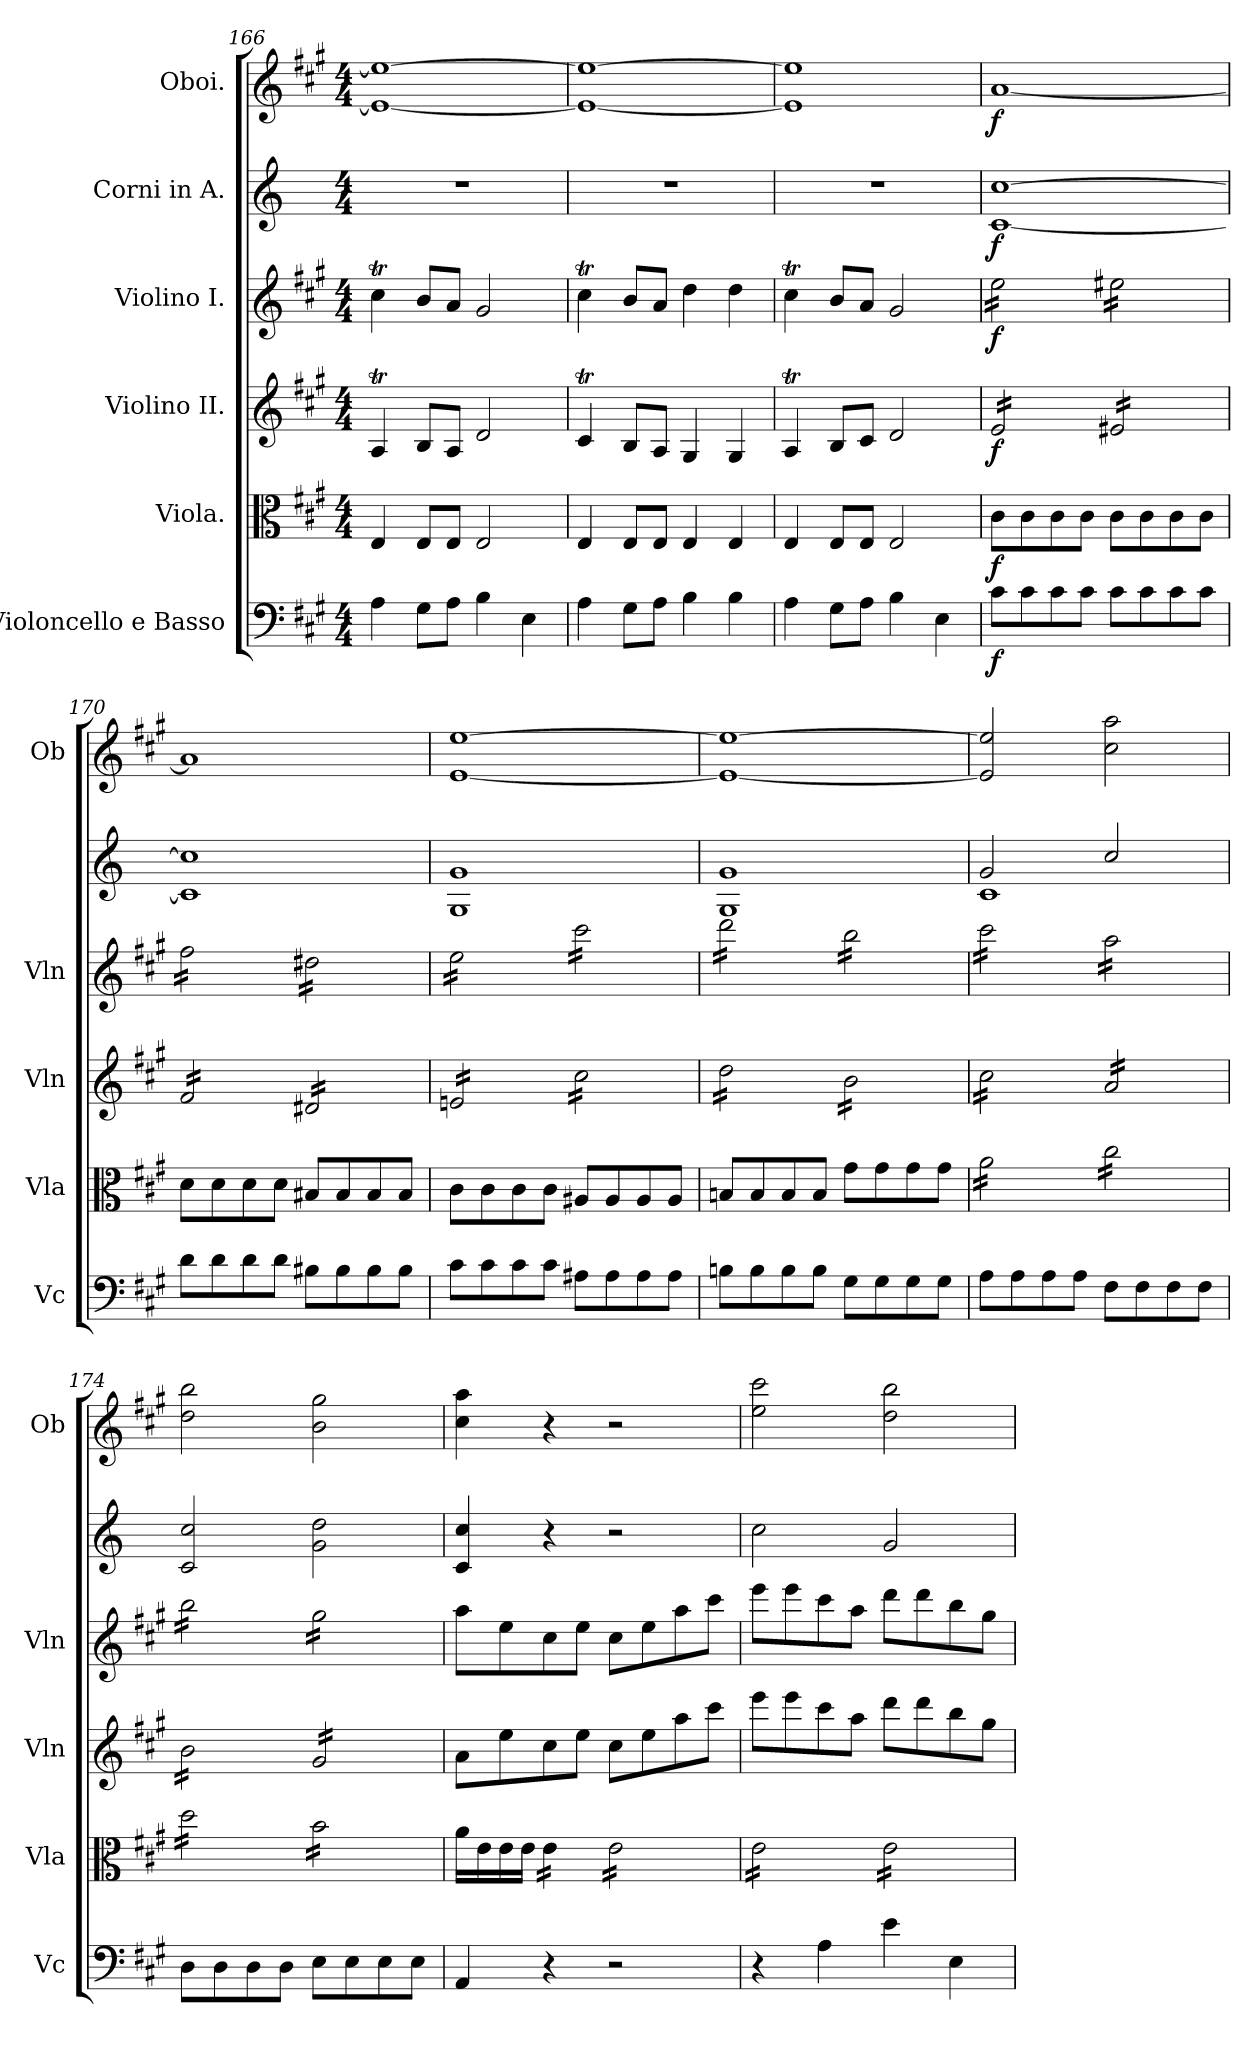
**kern	**dynam	**kern	**dynam	**kern	**dynam	**kern	**dynam	**kern	**dynam	**kern	**dynam
*part6	*part6	*part5	*part5	*part4	*part4	*part3	*part3	*part2	*part2	*part1	*part1
*staff6	*staff6	*staff5	*staff5	*staff4	*staff4	*staff3	*staff3	*staff2	*staff2	*staff1	*staff1
*I"Violoncello e Basso	*	*I"Viola.	*	*I"Violino II.	*	*I"Violino I.	*	*I"Corni in A.	*	*I"Oboi.	*
*I'Vc	*	*I'Vla	*	*I'Vln	*	*I'Vln	*	*	*	*I'Ob	*
*clefF4	*	*clefC3	*	*clefG2	*	*clefG2	*	*clefG2	*	*clefG2	*
*	*	*	*	*	*	*	*	*ITrd2c3	*	*	*
*k[f#c#g#]	*	*k[f#c#g#]	*	*k[f#c#g#]	*	*k[f#c#g#]	*	*k[f#c#g#]	*	*k[f#c#g#]	*
*M4/4	*	*M4/4	*	*M4/4	*	*M4/4	*	*M4/4	*	*M4/4	*
=166	=166	=166	=166	=166	=166	=166	=166	=166	=166	=166	=166
4A\	.	4E/	.	4AT/	.	4cc#t\	.	1r	.	1e_ 1ee_	.
8G#\L	.	8E/L	.	8B/L	.	8b/L	.	.	.	.	.
8A\J	.	8E/J	.	8A/J	.	8a/J	.	.	.	.	.
4B\	.	2E/	.	2d/	.	2g#/	.	.	.	.	.
4E\	.	.	.	.	.	.	.	.	.	.	.
=167	=167	=167	=167	=167	=167	=167	=167	=167	=167	=167	=167
4A\	.	4E/	.	4c#t/	.	4cc#t\	.	1r	.	1e_ 1ee_	.
8G#\L	.	8E/L	.	8B/L	.	8b/L	.	.	.	.	.
8A\J	.	8E/J	.	8A/J	.	8a/J	.	.	.	.	.
4B\	.	4E/	.	4G#/	.	4dd\	.	.	.	.	.
4B\	.	4E/	.	4G#/	.	4dd\	.	.	.	.	.
=168	=168	=168	=168	=168	=168	=168	=168	=168	=168	=168	=168
4A\	.	4E/	.	4AT/	.	4cc#t\	.	1r	.	1e] 1ee]	.
8G#\L	.	8E/L	.	8B/L	.	8b/L	.	.	.	.	.
8A\J	.	8E/J	.	8c#/J	.	8a/J	.	.	.	.	.
4B\	.	2E/	.	2d/	.	2g#/	.	.	.	.	.
4E\	.	.	.	.	.	.	.	.	.	.	.
=169	=169	=169	=169	=169	=169	=169	=169	=169	=169	=169	=169
!	!LO:DY:b	!	!LO:DY:b	!	!LO:DY:b	!	!LO:DY:b	!	!LO:DY:b	!	!LO:DY:b
*	*	*	*	*tremolo	*	*	*	*	*	*	*
*	*	*	*	*	*	*tremolo	*	*	*	*	*
8c#\L	f	8c#\L	f	16e/LL	f	16ee\LL	f	[1A [1a	f	[1a	f
.	.	.	.	16e/	.	16ee\	.	.	.	.	.
8c#\	.	8c#\	.	16e/	.	16ee\	.	.	.	.	.
.	.	.	.	16e/	.	16ee\	.	.	.	.	.
8c#\	.	8c#\	.	16e/	.	16ee\	.	.	.	.	.
.	.	.	.	16e/	.	16ee\	.	.	.	.	.
8c#\J	.	8c#\J	.	16e/	.	16ee\	.	.	.	.	.
.	.	.	.	16e/JJ	.	16ee\JJ	.	.	.	.	.
8c#\L	.	8c#\L	.	16e#X/LL	.	16ee#X\LL	.	.	.	.	.
.	.	.	.	16e#X/	.	16ee#X\	.	.	.	.	.
8c#\	.	8c#\	.	16e#X/	.	16ee#X\	.	.	.	.	.
.	.	.	.	16e#X/	.	16ee#X\	.	.	.	.	.
8c#\	.	8c#\	.	16e#X/	.	16ee#X\	.	.	.	.	.
.	.	.	.	16e#X/	.	16ee#X\	.	.	.	.	.
8c#\J	.	8c#\J	.	16e#X/	.	16ee#X\	.	.	.	.	.
.	.	.	.	16e#X/JJ	.	16ee#X\JJ	.	.	.	.	.
!!LO:PB:g=z
=170	=170	=170	=170	=170	=170	=170	=170	=170	=170	=170	=170
8d\L	.	8d\L	.	16f#/LL	.	16ff#\LL	.	1A] 1a]	.	1a]	.
.	.	.	.	16f#/	.	16ff#\	.	.	.	.	.
8d\	.	8d\	.	16f#/	.	16ff#\	.	.	.	.	.
.	.	.	.	16f#/	.	16ff#\	.	.	.	.	.
8d\	.	8d\	.	16f#/	.	16ff#\	.	.	.	.	.
.	.	.	.	16f#/	.	16ff#\	.	.	.	.	.
8d\J	.	8d\J	.	16f#/	.	16ff#\	.	.	.	.	.
.	.	.	.	16f#/JJ	.	16ff#\JJ	.	.	.	.	.
8B#X\L	.	8B#X/L	.	16d#X/LL	.	16dd#X\LL	.	.	.	.	.
.	.	.	.	16d#X/	.	16dd#X\	.	.	.	.	.
8B#\	.	8B#/	.	16d#X/	.	16dd#X\	.	.	.	.	.
.	.	.	.	16d#X/	.	16dd#X\	.	.	.	.	.
8B#\	.	8B#/	.	16d#X/	.	16dd#X\	.	.	.	.	.
.	.	.	.	16d#X/	.	16dd#X\	.	.	.	.	.
8B#\J	.	8B#/J	.	16d#X/	.	16dd#X\	.	.	.	.	.
.	.	.	.	16d#X/JJ	.	16dd#X\JJ	.	.	.	.	.
=171	=171	=171	=171	=171	=171	=171	=171	=171	=171	=171	=171
8c#\L	.	8c#\L	.	16en/LL	.	16ee\LL	.	1E 1e	.	[1e [1ee	.
.	.	.	.	16en/	.	16ee\	.	.	.	.	.
8c#\	.	8c#\	.	16en/	.	16ee\	.	.	.	.	.
.	.	.	.	16en/	.	16ee\	.	.	.	.	.
8c#\	.	8c#\	.	16en/	.	16ee\	.	.	.	.	.
.	.	.	.	16en/	.	16ee\	.	.	.	.	.
8c#\J	.	8c#\J	.	16en/	.	16ee\	.	.	.	.	.
.	.	.	.	16en/JJ	.	16ee\JJ	.	.	.	.	.
8A#X\L	.	8A#X/L	.	16cc#\LL	.	16ccc#\LL	.	.	.	.	.
.	.	.	.	16cc#\	.	16ccc#\	.	.	.	.	.
8A#\	.	8A#/	.	16cc#\	.	16ccc#\	.	.	.	.	.
.	.	.	.	16cc#\	.	16ccc#\	.	.	.	.	.
8A#\	.	8A#/	.	16cc#\	.	16ccc#\	.	.	.	.	.
.	.	.	.	16cc#\	.	16ccc#\	.	.	.	.	.
8A#\J	.	8A#/J	.	16cc#\	.	16ccc#\	.	.	.	.	.
.	.	.	.	16cc#\JJ	.	16ccc#\JJ	.	.	.	.	.
=172	=172	=172	=172	=172	=172	=172	=172	=172	=172	=172	=172
*	*	*	*	*	*	*	*	*^	*	*	*
8Bn\L	.	8Bn/L	.	16dd\LL	.	16ddd\LL	.	1e	1E	.	1e_ 1ee_	.
.	.	.	.	16dd\	.	16ddd\	.	.	.	.	.	.
8B\	.	8B/	.	16dd\	.	16ddd\	.	.	.	.	.	.
.	.	.	.	16dd\	.	16ddd\	.	.	.	.	.	.
8B\	.	8B/	.	16dd\	.	16ddd\	.	.	.	.	.	.
.	.	.	.	16dd\	.	16ddd\	.	.	.	.	.	.
8B\J	.	8B/J	.	16dd\	.	16ddd\	.	.	.	.	.	.
.	.	.	.	16dd\JJ	.	16ddd\JJ	.	.	.	.	.	.
8G#\L	.	8g#\L	.	16b\LL	.	16bb\LL	.	.	.	.	.	.
.	.	.	.	16b\	.	16bb\	.	.	.	.	.	.
8G#\	.	8g#\	.	16b\	.	16bb\	.	.	.	.	.	.
.	.	.	.	16b\	.	16bb\	.	.	.	.	.	.
8G#\	.	8g#\	.	16b\	.	16bb\	.	.	.	.	.	.
.	.	.	.	16b\	.	16bb\	.	.	.	.	.	.
8G#\J	.	8g#\J	.	16b\	.	16bb\	.	.	.	.	.	.
.	.	.	.	16b\JJ	.	16bb\JJ	.	.	.	.	.	.
=173	=173	=173	=173	=173	=173	=173	=173	=173	=173	=173	=173	=173
*	*	*tremolo	*	*	*	*	*	*	*	*	*	*
8A\L	.	16a\LL	.	16cc#\LL	.	16ccc#\LL	.	2e/	1A	.	2e/] 2ee/]	.
.	.	16a\	.	16cc#\	.	16ccc#\	.	.	.	.	.	.
8A\	.	16a\	.	16cc#\	.	16ccc#\	.	.	.	.	.	.
.	.	16a\	.	16cc#\	.	16ccc#\	.	.	.	.	.	.
8A\	.	16a\	.	16cc#\	.	16ccc#\	.	.	.	.	.	.
.	.	16a\	.	16cc#\	.	16ccc#\	.	.	.	.	.	.
8A\J	.	16a\	.	16cc#\	.	16ccc#\	.	.	.	.	.	.
.	.	16a\JJ	.	16cc#\JJ	.	16ccc#\JJ	.	.	.	.	.	.
8F#\L	.	16cc#\LL	.	16a/LL	.	16aa\LL	.	2a/	.	.	2cc#\ 2aa\	.
.	.	16cc#\	.	16a/	.	16aa\	.	.	.	.	.	.
8F#\	.	16cc#\	.	16a/	.	16aa\	.	.	.	.	.	.
.	.	16cc#\	.	16a/	.	16aa\	.	.	.	.	.	.
8F#\	.	16cc#\	.	16a/	.	16aa\	.	.	.	.	.	.
.	.	16cc#\	.	16a/	.	16aa\	.	.	.	.	.	.
8F#\J	.	16cc#\	.	16a/	.	16aa\	.	.	.	.	.	.
.	.	16cc#\JJ	.	16a/JJ	.	16aa\JJ	.	.	.	.	.	.
*	*	*	*	*	*	*	*	*v	*v	*	*	*
!!LO:LB:g=z
=174	=174	=174	=174	=174	=174	=174	=174	=174	=174	=174	=174
8D\L	.	16dd\LL	.	16b\LL	.	16bb\LL	.	2A/ 2a/	.	2dd\ 2bb\	.
.	.	16dd\	.	16b\	.	16bb\	.	.	.	.	.
8D\	.	16dd\	.	16b\	.	16bb\	.	.	.	.	.
.	.	16dd\	.	16b\	.	16bb\	.	.	.	.	.
8D\	.	16dd\	.	16b\	.	16bb\	.	.	.	.	.
.	.	16dd\	.	16b\	.	16bb\	.	.	.	.	.
8D\J	.	16dd\	.	16b\	.	16bb\	.	.	.	.	.
.	.	16dd\JJ	.	16b\JJ	.	16bb\JJ	.	.	.	.	.
8E\L	.	16b\LL	.	16g#/LL	.	16gg#\LL	.	2e\ 2b\	.	2b\ 2gg#\	.
.	.	16b\	.	16g#/	.	16gg#\	.	.	.	.	.
8E\	.	16b\	.	16g#/	.	16gg#\	.	.	.	.	.
.	.	16b\	.	16g#/	.	16gg#\	.	.	.	.	.
8E\	.	16b\	.	16g#/	.	16gg#\	.	.	.	.	.
.	.	16b\	.	16g#/	.	16gg#\	.	.	.	.	.
8E\J	.	16b\	.	16g#/	.	16gg#\	.	.	.	.	.
.	.	16b\JJ	.	16g#/JJ	.	16gg#\JJ	.	.	.	.	.
*	*	*	*	*	*	*Xtremolo	*	*	*	*	*
*	*	*	*	*Xtremolo	*	*	*	*	*	*	*
*	*	*Xtremolo	*	*	*	*	*	*	*	*	*
=175	=175	=175	=175	=175	=175	=175	=175	=175	=175	=175	=175
4AA/	.	16a\LL	.	8a\L	.	8aa\L	.	4A/ 4a/	.	4cc#\ 4aa\	.
.	.	16e\	.	.	.	.	.	.	.	.	.
.	.	16e\	.	8ee\	.	8ee\	.	.	.	.	.
.	.	16e\JJ	.	.	.	.	.	.	.	.	.
*	*	*tremolo	*	*	*	*	*	*	*	*	*
4r	.	16e\LL	.	8cc#\	.	8cc#\	.	4r	.	4r	.
.	.	16e\	.	.	.	.	.	.	.	.	.
.	.	16e\	.	8ee\J	.	8ee\J	.	.	.	.	.
.	.	16e\JJ	.	.	.	.	.	.	.	.	.
2r	.	16e\LL	.	8cc#\L	.	8cc#\L	.	2r	.	2r	.
.	.	16e\	.	.	.	.	.	.	.	.	.
.	.	16e\	.	8ee\	.	8ee\	.	.	.	.	.
.	.	16e\	.	.	.	.	.	.	.	.	.
.	.	16e\	.	8aa\	.	8aa\	.	.	.	.	.
.	.	16e\	.	.	.	.	.	.	.	.	.
.	.	16e\	.	8ccc#\J	.	8ccc#\J	.	.	.	.	.
.	.	16e\JJ	.	.	.	.	.	.	.	.	.
=176	=176	=176	=176	=176	=176	=176	=176	=176	=176	=176	=176
4r	.	16e\LL	.	8eee\L	.	8eee\L	.	2a\	.	2ee\ 2ccc#\	.
.	.	16e\	.	.	.	.	.	.	.	.	.
.	.	16e\	.	8eee\	.	8eee\	.	.	.	.	.
.	.	16e\	.	.	.	.	.	.	.	.	.
4A\	.	16e\	.	8ccc#\	.	8ccc#\	.	.	.	.	.
.	.	16e\	.	.	.	.	.	.	.	.	.
.	.	16e\	.	8aa\J	.	8aa\J	.	.	.	.	.
.	.	16e\JJ	.	.	.	.	.	.	.	.	.
4e\	.	16e\LL	.	8ddd\L	.	8ddd\L	.	2e/	.	2dd\ 2bb\	.
.	.	16e\	.	.	.	.	.	.	.	.	.
.	.	16e\	.	8ddd\	.	8ddd\	.	.	.	.	.
.	.	16e\	.	.	.	.	.	.	.	.	.
4E\	.	16e\	.	8bb\	.	8bb\	.	.	.	.	.
.	.	16e\	.	.	.	.	.	.	.	.	.
.	.	16e\	.	8gg#\J	.	8gg#\J	.	.	.	.	.
.	.	16e\JJ	.	.	.	.	.	.	.	.	.
*	*	*Xtremolo	*	*	*	*	*	*	*	*	*
=	=	=	=	=	=	=	=	=	=	=	=
*-	*-	*-	*-	*-	*-	*-	*-	*-	*-	*-	*-
